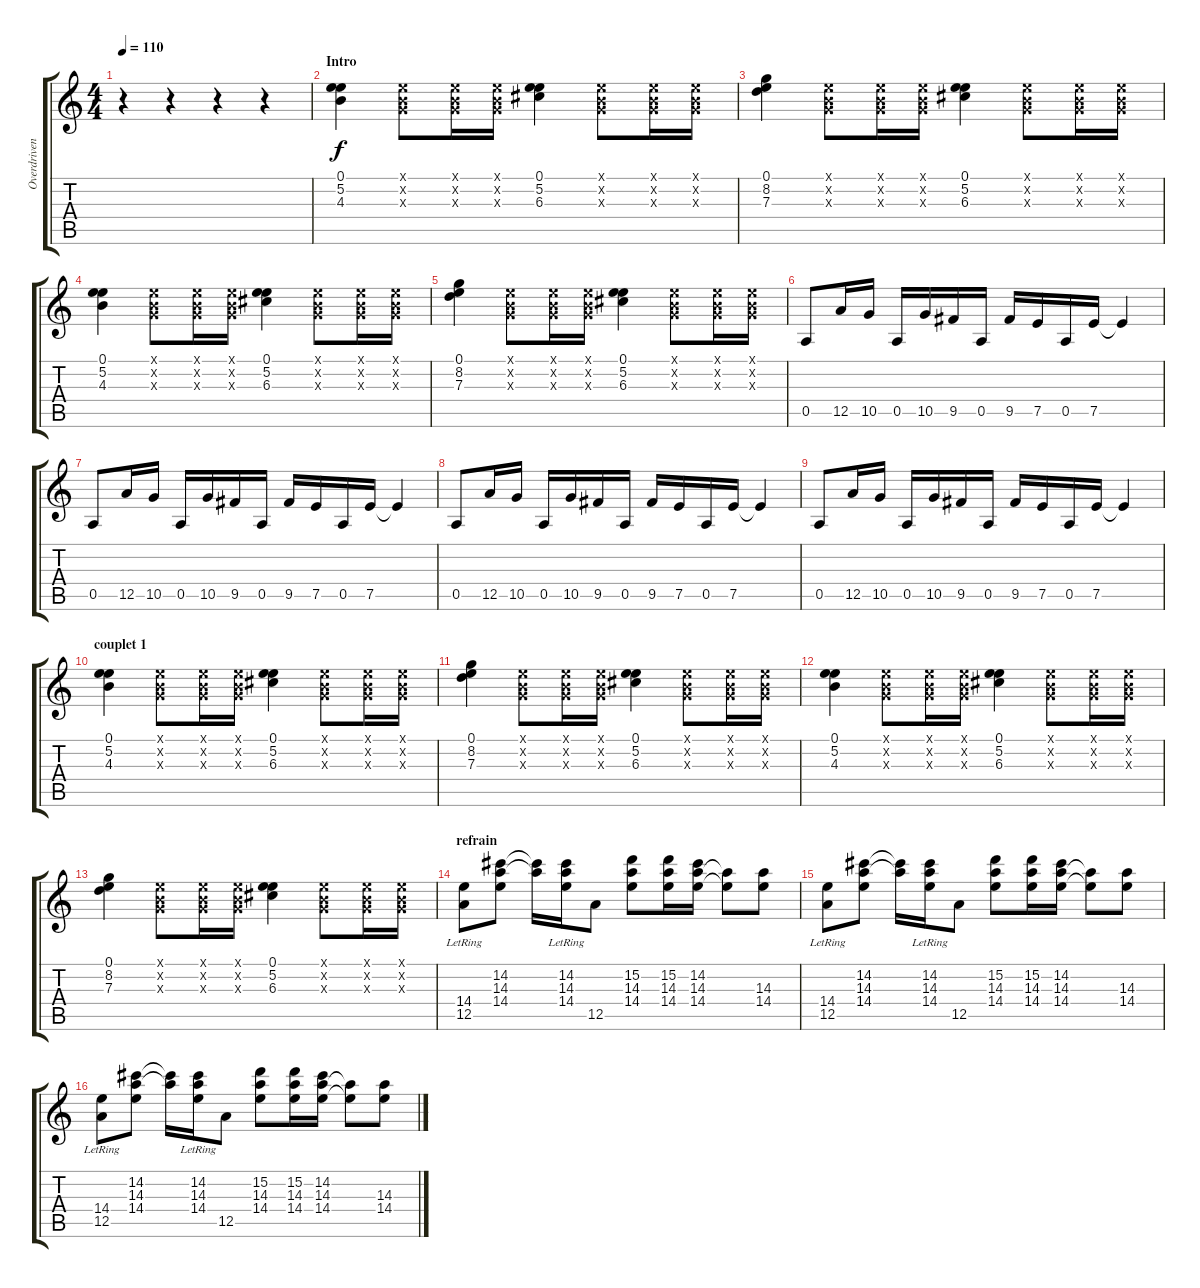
\track ("Overdriven Guitar 2" "Overdriven") {instrument overdrivenguitar}
\staff {score tabs}
\tuning (E4 B3 G3 D3 A2 E2) {hide}
\ts (4 4)
\tempo 110
\clef g2
\ks c
r.4{dy f instrument overdrivenguitar} r.4 r.4 r.4 |
\section ("" "Intro")
(0.1 5.2 4.3).4 (0.1{x} 0.2{x} 0.3{x}).8 (0.1{x} 0.2{x} 0.3{x}).16 (0.1{x} 0.2{x} 0.3{x}).16 (0.1 5.2 6.3).4 (0.1{x} 0.2{x} 0.3{x}).8 (0.1{x} 0.2{x} 0.3{x}).16 (0.1{x} 0.2{x} 0.3{x}).16 |
(0.1 8.2 7.3).4 (0.1{x} 0.2{x} 0.3{x}).8 (0.1{x} 0.2{x} 0.3{x}).16 (0.1{x} 0.2{x} 0.3{x}).16 (0.1 5.2 6.3).4 (0.1{x} 0.2{x} 0.3{x}).8 (0.1{x} 0.2{x} 0.3{x}).16 (0.1{x} 0.2{x} 0.3{x}).16 |
(0.1 5.2 4.3).4 (0.1{x} 0.2{x} 0.3{x}).8 (0.1{x} 0.2{x} 0.3{x}).16 (0.1{x} 0.2{x} 0.3{x}).16 (0.1 5.2 6.3).4 (0.1{x} 0.2{x} 0.3{x}).8 (0.1{x} 0.2{x} 0.3{x}).16 (0.1{x} 0.2{x} 0.3{x}).16 |
(0.1 8.2 7.3).4 (0.1{x} 0.2{x} 0.3{x}).8 (0.1{x} 0.2{x} 0.3{x}).16 (0.1{x} 0.2{x} 0.3{x}).16 (0.1 5.2 6.3).4 (0.1{x} 0.2{x} 0.3{x}).8 (0.1{x} 0.2{x} 0.3{x}).16 (0.1{x} 0.2{x} 0.3{x}).16 |
0.5.8 12.5.16 10.5.16 0.5.16 10.5.16 9.5.16 0.5.16 9.5.16 7.5.16 0.5.16 7.5.16 7.5{t}.4 |
0.5.8 12.5.16 10.5.16 0.5.16 10.5.16 9.5.16 0.5.16 9.5.16 7.5.16 0.5.16 7.5.16 7.5{t}.4 |
0.5.8 12.5.16 10.5.16 0.5.16 10.5.16 9.5.16 0.5.16 9.5.16 7.5.16 0.5.16 7.5.16 7.5{t}.4 |
0.5.8 12.5.16 10.5.16 0.5.16 10.5.16 9.5.16 0.5.16 9.5.16 7.5.16 0.5.16 7.5.16 7.5{t}.4 |
\section ("" "couplet 1")
(0.1 5.2 4.3).4 (0.1{x} 0.2{x} 0.3{x}).8 (0.1{x} 0.2{x} 0.3{x}).16 (0.1{x} 0.2{x} 0.3{x}).16 (0.1 5.2 6.3).4 (0.1{x} 0.2{x} 0.3{x}).8 (0.1{x} 0.2{x} 0.3{x}).16 (0.1{x} 0.2{x} 0.3{x}).16 |
(0.1 8.2 7.3).4 (0.1{x} 0.2{x} 0.3{x}).8 (0.1{x} 0.2{x} 0.3{x}).16 (0.1{x} 0.2{x} 0.3{x}).16 (0.1 5.2 6.3).4 (0.1{x} 0.2{x} 0.3{x}).8 (0.1{x} 0.2{x} 0.3{x}).16 (0.1{x} 0.2{x} 0.3{x}).16 |
(0.1 5.2 4.3).4 (0.1{x} 0.2{x} 0.3{x}).8 (0.1{x} 0.2{x} 0.3{x}).16 (0.1{x} 0.2{x} 0.3{x}).16 (0.1 5.2 6.3).4 (0.1{x} 0.2{x} 0.3{x}).8 (0.1{x} 0.2{x} 0.3{x}).16 (0.1{x} 0.2{x} 0.3{x}).16 |
(0.1 8.2 7.3).4 (0.1{x} 0.2{x} 0.3{x}).8 (0.1{x} 0.2{x} 0.3{x}).16 (0.1{x} 0.2{x} 0.3{x}).16 (0.1 5.2 6.3).4 (0.1{x} 0.2{x} 0.3{x}).8 (0.1{x} 0.2{x} 0.3{x}).16 (0.1{x} 0.2{x} 0.3{x}).16 |
\section ("" "refrain")
(14.4{lr} 12.5{lr}).8 (14.2 14.3 14.4).8 (14.2{t} 14.3{t}).16 (14.2{lr} 14.3{lr} 14.4).16 12.5.8 (15.2 14.3 14.4).8 (15.2 14.3 14.4).16 (14.2 14.3 14.4).16 (14.3{t} 14.4{t}).8 (14.3 14.4).8 |
(14.4{lr} 12.5{lr}).8 (14.2 14.3 14.4).8 (14.2{t} 14.3{t}).16 (14.2{lr} 14.3{lr} 14.4).16 12.5.8 (15.2 14.3 14.4).8 (15.2 14.3 14.4).16 (14.2 14.3 14.4).16 (14.3{t} 14.4{t}).8 (14.3 14.4).8 |
(14.4{lr} 12.5{lr}).8 (14.2 14.3 14.4).8 (14.2{t} 14.3{t}).16 (14.2{lr} 14.3{lr} 14.4).16 12.5.8 (15.2 14.3 14.4).8 (15.2 14.3 14.4).16 (14.2 14.3 14.4).16 (14.3{t} 14.4{t}).8 (14.3 14.4).8
